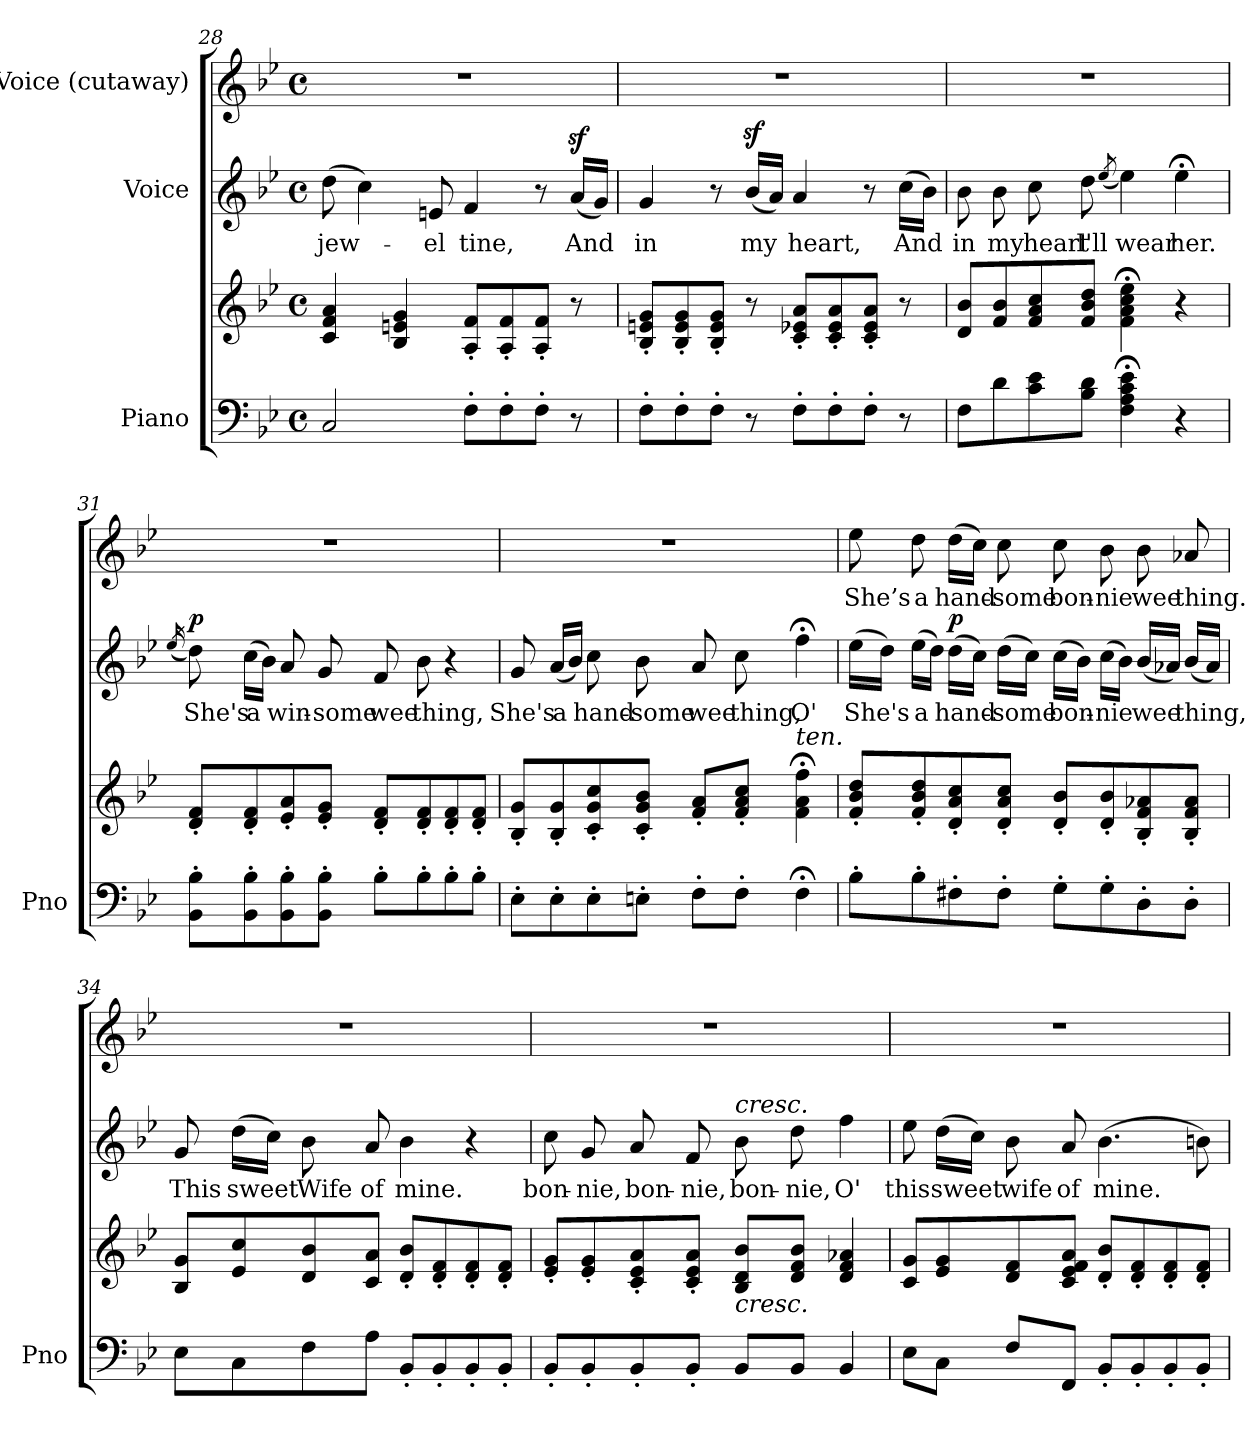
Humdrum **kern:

**kern	**kern	**dynam	**kern	**text	**dynam	**kern	**text
*part3	*part3	*part3	*part2	*part2	*part2	*part1	*part1
*staff4	*staff3	*staff3/4	*staff2	*staff2	*staff2	*staff1	*staff1
*I"Piano	*	*	*I"Voice	*	*	*I"Voice (cutaway)	*
*I'Pno	*	*	*	*	*	*	*
*clefF4	*clefG2	*	*clefG2	*	*	*clefG2	*
*k[b-e-]	*k[b-e-]	*	*k[b-e-]	*	*	*k[b-e-]	*
*M4/4	*M4/4	*	*M4/4	*	*	*M4/4	*
*met(c)	*met(c)	*	*met(c)	*	*	*met(c)	*
=28	=28	=28	=28	=28	=28	=28	=28
2C/	4c/ 4f/ 4a/	.	(8dd\	jew-	.	1r	.
.	.	.	4cc\)	.	.	.	.
.	4B-/ 4en/ 4g/	.	.	.	.	.	.
.	.	.	8en/	-el	.	.	.
8F'\L	8A/' 8f/'L	.	4f/	tine,	.	.	.
8F'\	8A/' 8f/'	.	.	.	.	.	.
8F'\J	8A/' 8f/'J	.	8r	.	.	.	.
8r	8r	.	(16az>/LL	And	.	.	.
.	.	.	16g/JJ)	.	.	.	.
=29	=29	=29	=29	=29	=29	=29	=29
8F'\L	8B-/' 8en/' 8g/'L	.	4g/	in	.	1r	.
8F'\	8B-/' 8e/' 8g/'	.	.	.	.	.	.
8F'\J	8B-/' 8e/' 8g/'J	.	8r	.	.	.	.
8r	8r	.	(16b-z>/LL	my	.	.	.
.	.	.	16a/JJ)	.	.	.	.
8F'\L	8c/' 8e-X/' 8a/'L	.	4a/	heart,	.	.	.
8F'\	8c/' 8e-/' 8a/'	.	.	.	.	.	.
8F'\J	8c/' 8e-/' 8a/'J	.	8r	.	.	.	.
8r	8r	.	(16cc\LL	And	.	.	.
.	.	.	16b-\JJ)	.	.	.	.
=30	=30	=30	=30	=30	=30	=30	=30
!	!	!	!	!	!LO:DY:a	!	!
8F\L	8d/ 8b-/L	.	8b-\	in	other-dynamics	1r	.
8d\	8f/ 8b-/	.	8b-\	my	.	.	.
8c\ 8e-\	8f/ 8a/ 8cc/	.	8cc\	heart	.	.	.
8B-\ 8d\J	8f/ 8b-/ 8dd/J	.	8dd\	I'll	.	.	.
.	.	.	(8qee-/	.	.	.	.
4F\;< 4A\;< 4c\;< 4e-\;<	4f\;< 4a\;< 4cc\;< 4ee-\;<	.	4ee-\)	wear	.	.	.
4r	4r	.	4ee-;<\	her.	.	.	.
=31	=31	=31	=31	=31	=31	=31	=31
.	.	.	(16qee-/	.	.	.	.
!	!	!	!	!	!LO:DY:a	!	!
8BB-\' 8B-\'L	8d/' 8f/'L	.	8dd\)	She's	p	1r	.
8BB-\' 8B-\'	8d/' 8f/'	.	(16cc\LL	a	.	.	.
.	.	.	16b-\JJ)	.	.	.	.
8BB-\' 8B-\'	8e-/' 8a/'	.	8a/	win-	.	.	.
8BB-\' 8B-\'J	8e-/' 8g/'J	.	8g/	-some	.	.	.
8B-'\L	8d/' 8f/'L	.	8f/	wee	.	.	.
8B-'\	8d/' 8f/'	.	8b-\	thing,	.	.	.
8B-'\	8d/' 8f/'	.	4r	.	.	.	.
8B-'\J	8d/' 8f/'J	.	.	.	.	.	.
=32	=32	=32	=32	=32	=32	=32	=32
8E-'\L	8B-/' 8g/'L	.	8g/	She's	.	1r	.
8E-'\	8B-/' 8g/'	.	(16a/LL	a	.	.	.
.	.	.	16b-/JJ)	.	.	.	.
8E-'\	8c/' 8g/' 8cc/'	.	8cc\	hand-	.	.	.
8En'\J	8c/' 8g/' 8b-/'J	.	8b-\	-some	.	.	.
8F'\L	8f/' 8a/'L	.	8a/	wee	.	.	.
8F'\J	8f/' 8a/' 8cc/'J	.	8cc\	thing,	.	.	.
!	!LO:TX:i:t=ten.	!	!	!	!	!	!
4F;<\	4f\;< 4a\;< 4ff\;<	.	4ff;<\	O'	.	.	.
=33	=33	=33	=33	=33	=33	=33	=33
!	!	!LO:DY:b	!	!	!	!	!
!	!	!LO:DY:n=1:b	!	!	!	!	!
8B-'\L	8f/' 8b-/' 8dd/'L	p other-dynamics	(16ee-\LL	She's	.	8ee-\	She’s
.	.	.	16dd\JJ)	.	.	.	.
8B-'\	8f/' 8b-/' 8dd/'	.	(16ee-\LL	a	.	8dd\	a
.	.	.	16dd\JJ)	.	.	.	.
!	!	!	!	!	!LO:DY:a	!	!
8F#X'\	8d/' 8a/' 8cc/'	.	(16dd\LL	hand-	p	(16dd\LL	hand-
.	.	.	16cc\JJ)	.	.	16cc\JJ)	.
8F#'\J	8d/' 8a/' 8cc/'J	.	(16dd\LL	-some	.	8cc\	-some
.	.	.	16cc\JJ)	.	.	.	.
8G'\L	8d/' 8b-/'L	.	(16cc\LL	bon-	.	8cc\	bon-
.	.	.	16b-\JJ)	.	.	.	.
8G'\	8d/' 8b-/'	.	(16cc\LL	-nie	.	8b-\	-nie
.	.	.	16b-\JJ)	.	.	.	.
8D'\	8B-/' 8f/' 8a-X/'	.	(16b-/LL	wee	.	8b-\	wee
.	.	.	16a-X/JJ)	.	.	.	.
8D'\J	8B-/' 8f/' 8a-/'J	.	(16b-/LL	thing,	.	8a-X/	thing.
.	.	.	16a-/JJ)	.	.	.	.
=34	=34	=34	=34	=34	=34	=34	=34
8E-\L	8B-/ 8g/L	.	8g/	This	.	1r	.
8C\	8e-/ 8cc/	.	(16dd\LL	sweet	.	.	.
.	.	.	16cc\JJ)	.	.	.	.
8F\	8d/ 8b-/	.	8b-\	Wife	.	.	.
8A\J	8c/ 8a/J	.	8a/	of	.	.	.
8BB-'/L	8d/' 8b-/'L	.	4b-\	mine.	.	.	.
8BB-'/	8d/' 8f/'	.	.	.	.	.	.
8BB-'/	8d/' 8f/'	.	4r	.	.	.	.
8BB-'/J	8d/' 8f/'J	.	.	.	.	.	.
=35	=35	=35	=35	=35	=35	=35	=35
8BB-'/L	8e-/' 8g/'L	.	8cc\	bon-	.	1r	.
8BB-'/	8e-/' 8g/'	.	8g/	-nie,	.	.	.
8BB-'/	8c/' 8e-/' 8a/'	.	8a/	bon-	.	.	.
8BB-'/J	8c/' 8e-/' 8a/'J	.	8f/	-nie,	.	.	.
!	!	!	!LO:TX:a:i:t=cresc.	!	!	!	!
!	!LO:TX:b:i:t=cresc.	!	!	!	!	!	!
8BB-/L	8B-/ 8d/ 8b-/L	.	8b-\	bon-	.	.	.
8BB-/J	8d/ 8f/ 8b-/J	.	8dd\	-nie,	.	.	.
4BB-/	4d/ 4f/ 4a-X/	.	4ff\	O'	.	.	.
=36	=36	=36	=36	=36	=36	=36	=36
8E-\L	8c/ 8g/L	.	8ee-\	this	.	1r	.
8C\J	8e-/ 8g/	.	(16dd\LL	sweet	.	.	.
.	.	.	16cc\JJ)	.	.	.	.
8F/L	8d/ 8f/	.	8b-\	wife	.	.	.
8FF/J	8c/ 8e-/ 8f/ 8a/J	.	8a/	of	.	.	.
8BB-'/L	8d/' 8b-/'L	.	(4.b-\	mine.	.	.	.
8BB-'/	8d/' 8f/'	.	.	.	.	.	.
8BB-'/	8d/' 8f/'	.	.	.	.	.	.
8BB-'/J	8d/' 8f/'J	.	8bn\)	.	.	.	.
=	=	=	=	=	=	=	=
*-	*-	*-	*-	*-	*-	*-	*-
